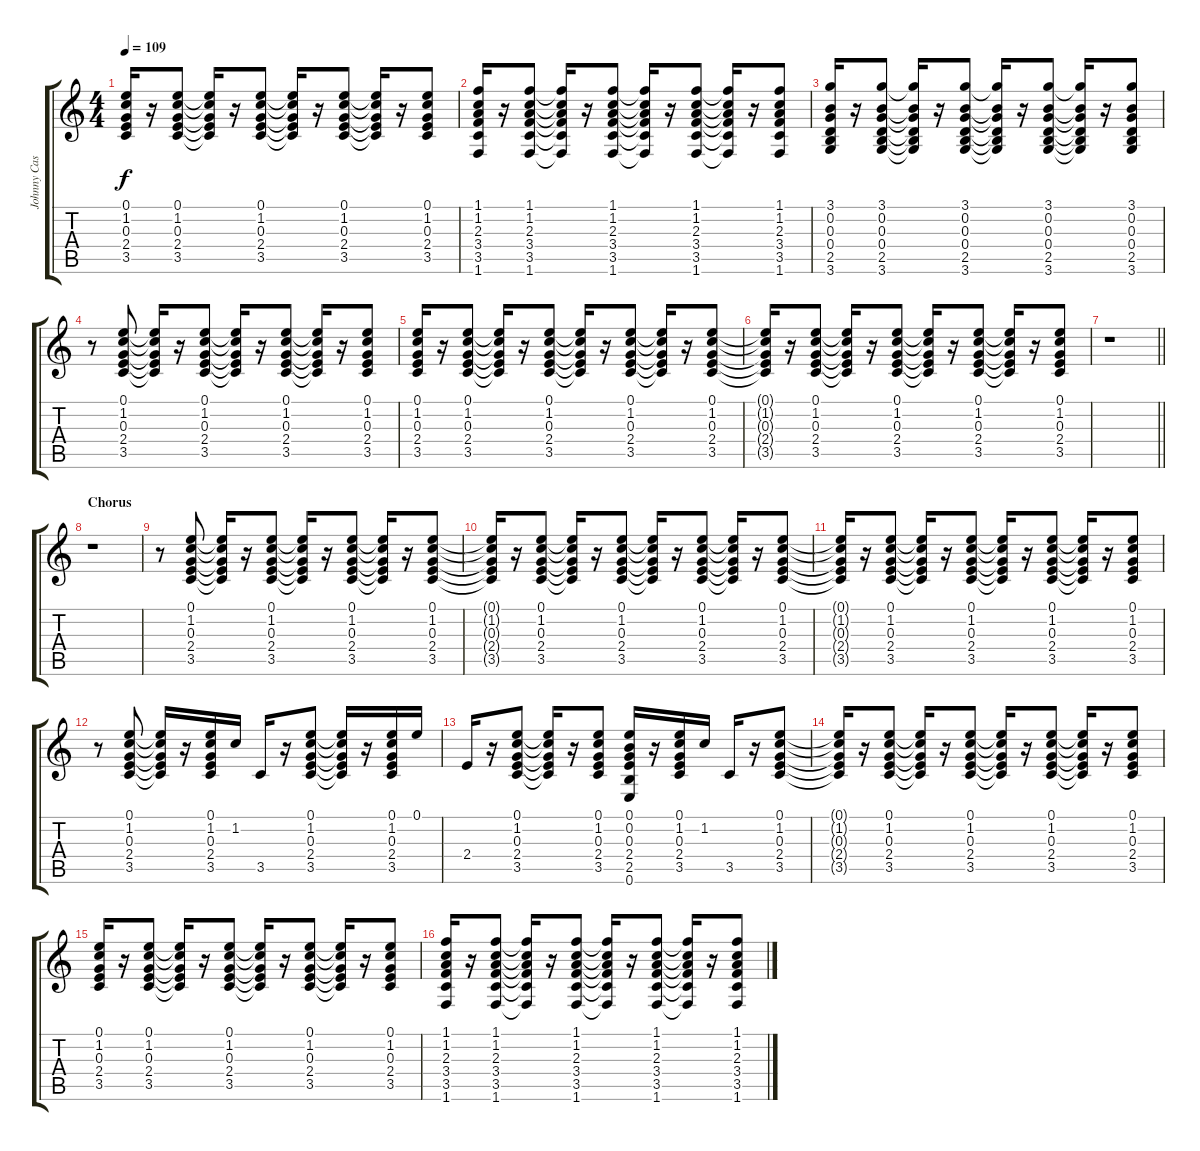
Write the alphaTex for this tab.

\track ("Johnny Cash-Acoustic Gtr (steel)" "Johnny Cas") {instrument acousticguitarsteel}
\staff {score tabs}
\tuning (E4 B3 G3 D3 A2 E2) {hide}
\ts (4 4)
\tempo 109
\clef g2
\ks c
(0.1 1.2 0.3 2.4 3.5).16{dy f} r.16 (0.1 1.2 0.3 2.4 3.5).8 (0.1{t} 1.2{t} 0.3{t} 2.4{t} 3.5{t}).16 r.16 (0.1 1.2 0.3 2.4 3.5).8 (0.1{t} 1.2{t} 0.3{t} 2.4{t} 3.5{t}).16 r.16 (0.1 1.2 0.3 2.4 3.5).8 (0.1{t} 1.2{t} 0.3{t} 2.4{t} 3.5{t}).16 r.16 (0.1 1.2 0.3 2.4 3.5).8 |
(1.1 1.2 2.3 3.4 3.5 1.6).16 r.16 (1.1 1.2 2.3 3.4 3.5 1.6).8 (1.1{t} 1.2{t} 2.3{t} 3.4{t} 3.5{t} 1.6{t}).16 r.16 (1.1 1.2 2.3 3.4 3.5 1.6).8 (1.1{t} 1.2{t} 2.3{t} 3.4{t} 3.5{t} 1.6{t}).16 r.16 (1.1 1.2 2.3 3.4 3.5 1.6).8 (1.1{t} 1.2{t} 2.3{t} 3.4{t} 3.5{t} 1.6{t}).16 r.16 (1.1 1.2 2.3 3.4 3.5 1.6).8 |
(3.1 0.2 0.3 0.4 2.5 3.6).16 r.16 (3.1 0.2 0.3 0.4 2.5 3.6).8 (3.1{t} 0.2{t} 0.3{t} 0.4{t} 2.5{t} 3.6{t}).16 r.16 (3.1 0.2 0.3 0.4 2.5 3.6).8 (3.1{t} 0.2{t} 0.3{t} 0.4{t} 2.5{t} 3.6{t}).16 r.16 (3.1 0.2 0.3 0.4 2.5 3.6).8 (3.1{t} 0.2{t} 0.3{t} 0.4{t} 2.5{t} 3.6{t}).16 r.16 (3.1 0.2 0.3 0.4 2.5 3.6).8 |
r.8 (0.1 1.2 0.3 2.4 3.5).8 (0.1{t} 1.2{t} 0.3{t} 2.4{t} 3.5{t}).16 r.16 (0.1 1.2 0.3 2.4 3.5).8 (0.1{t} 1.2{t} 0.3{t} 2.4{t} 3.5{t}).16 r.16 (0.1 1.2 0.3 2.4 3.5).8 (0.1{t} 1.2{t} 0.3{t} 2.4{t} 3.5{t}).16 r.16 (0.1 1.2 0.3 2.4 3.5).8 |
(0.1 1.2 0.3 2.4 3.5).16 r.16 (0.1 1.2 0.3 2.4 3.5).8 (0.1{t} 1.2{t} 0.3{t} 2.4{t} 3.5{t}).16 r.16 (0.1 1.2 0.3 2.4 3.5).8 (0.1{t} 1.2{t} 0.3{t} 2.4{t} 3.5{t}).16 r.16 (0.1 1.2 0.3 2.4 3.5).8 (0.1{t} 1.2{t} 0.3{t} 2.4{t} 3.5{t}).16 r.16 (0.1 1.2 0.3 2.4 3.5).8 |
(0.1{t} 1.2{t} 0.3{t} 2.4{t} 3.5{t}).16 r.16 (0.1 1.2 0.3 2.4 3.5).8 (0.1{t} 1.2{t} 0.3{t} 2.4{t} 3.5{t}).16 r.16 (0.1 1.2 0.3 2.4 3.5).8 (0.1{t} 1.2{t} 0.3{t} 2.4{t} 3.5{t}).16 r.16 (0.1 1.2 0.3 2.4 3.5).8 (0.1{t} 1.2{t} 0.3{t} 2.4{t} 3.5{t}).16 r.16 (0.1 1.2 0.3 2.4 3.5).8 |
\barLineRight lightlight
r.1 |
\section ("" "Chorus")
r.1 |
r.8 (0.1 1.2 0.3 2.4 3.5).8 (0.1{t} 1.2{t} 0.3{t} 2.4{t} 3.5{t}).16 r.16 (0.1 1.2 0.3 2.4 3.5).8 (0.1{t} 1.2{t} 0.3{t} 2.4{t} 3.5{t}).16 r.16 (0.1 1.2 0.3 2.4 3.5).8 (0.1{t} 1.2{t} 0.3{t} 2.4{t} 3.5{t}).16 r.16 (0.1 1.2 0.3 2.4 3.5).8 |
(0.1{t} 1.2{t} 0.3{t} 2.4{t} 3.5{t}).16 r.16 (0.1 1.2 0.3 2.4 3.5).8 (0.1{t} 1.2{t} 0.3{t} 2.4{t} 3.5{t}).16 r.16 (0.1 1.2 0.3 2.4 3.5).8 (0.1{t} 1.2{t} 0.3{t} 2.4{t} 3.5{t}).16 r.16 (0.1 1.2 0.3 2.4 3.5).8 (0.1{t} 1.2{t} 0.3{t} 2.4{t} 3.5{t}).16 r.16 (0.1 1.2 0.3 2.4 3.5).8 |
(0.1{t} 1.2{t} 0.3{t} 2.4{t} 3.5{t}).16 r.16 (0.1 1.2 0.3 2.4 3.5).8 (0.1{t} 1.2{t} 0.3{t} 2.4{t} 3.5{t}).16 r.16 (0.1 1.2 0.3 2.4 3.5).8 (0.1{t} 1.2{t} 0.3{t} 2.4{t} 3.5{t}).16 r.16 (0.1 1.2 0.3 2.4 3.5).8 (0.1{t} 1.2{t} 0.3{t} 2.4{t} 3.5{t}).16 r.16 (0.1 1.2 0.3 2.4 3.5).8 |
r.8 (0.1 1.2 0.3 2.4 3.5).8 (0.1{t} 1.2{t} 0.3{t} 2.4{t} 3.5{t}).16 r.16 (0.1 1.2 0.3 2.4 3.5).16 1.2.16 3.5.16 r.16 (0.1 1.2 0.3 2.4 3.5).8 (0.1{t} 1.2{t} 0.3{t} 2.4{t} 3.5{t}).16 r.16 (0.1 1.2 0.3 2.4 3.5).16 0.1.16 |
2.4.16 r.16 (0.1 1.2 0.3 2.4 3.5).8 (0.1{t} 1.2{t} 0.3{t} 2.4{t} 3.5{t}).16 r.16 (0.1 1.2 0.3 2.4 3.5).8 (0.1 0.2 0.3 2.4 2.5 0.6).16 r.16 (0.1 1.2 0.3 2.4 3.5).16 1.2.16 3.5.16 r.16 (0.1 1.2 0.3 2.4 3.5).8 |
(0.1{t} 1.2{t} 0.3{t} 2.4{t} 3.5{t}).16 r.16 (0.1 1.2 0.3 2.4 3.5).8 (0.1{t} 1.2{t} 0.3{t} 2.4{t} 3.5{t}).16 r.16 (0.1 1.2 0.3 2.4 3.5).8 (0.1{t} 1.2{t} 0.3{t} 2.4{t} 3.5{t}).16 r.16 (0.1 1.2 0.3 2.4 3.5).8 (0.1{t} 1.2{t} 0.3{t} 2.4{t} 3.5{t}).16 r.16 (0.1 1.2 0.3 2.4 3.5).8 |
(0.1 1.2 0.3 2.4 3.5).16 r.16 (0.1 1.2 0.3 2.4 3.5).8 (0.1{t} 1.2{t} 0.3{t} 2.4{t} 3.5{t}).16 r.16 (0.1 1.2 0.3 2.4 3.5).8 (0.1{t} 1.2{t} 0.3{t} 2.4{t} 3.5{t}).16 r.16 (0.1 1.2 0.3 2.4 3.5).8 (0.1{t} 1.2{t} 0.3{t} 2.4{t} 3.5{t}).16 r.16 (0.1 1.2 0.3 2.4 3.5).8 |
(1.1 1.2 2.3 3.4 3.5 1.6).16 r.16 (1.1 1.2 2.3 3.4 3.5 1.6).8 (1.1{t} 1.2{t} 2.3{t} 3.4{t} 3.5{t} 1.6{t}).16 r.16 (1.1 1.2 2.3 3.4 3.5 1.6).8 (1.1{t} 1.2{t} 2.3{t} 3.4{t} 3.5{t} 1.6{t}).16 r.16 (1.1 1.2 2.3 3.4 3.5 1.6).8 (1.1{t} 1.2{t} 2.3{t} 3.4{t} 3.5{t} 1.6{t}).16 r.16 (1.1 1.2 2.3 3.4 3.5 1.6).8
